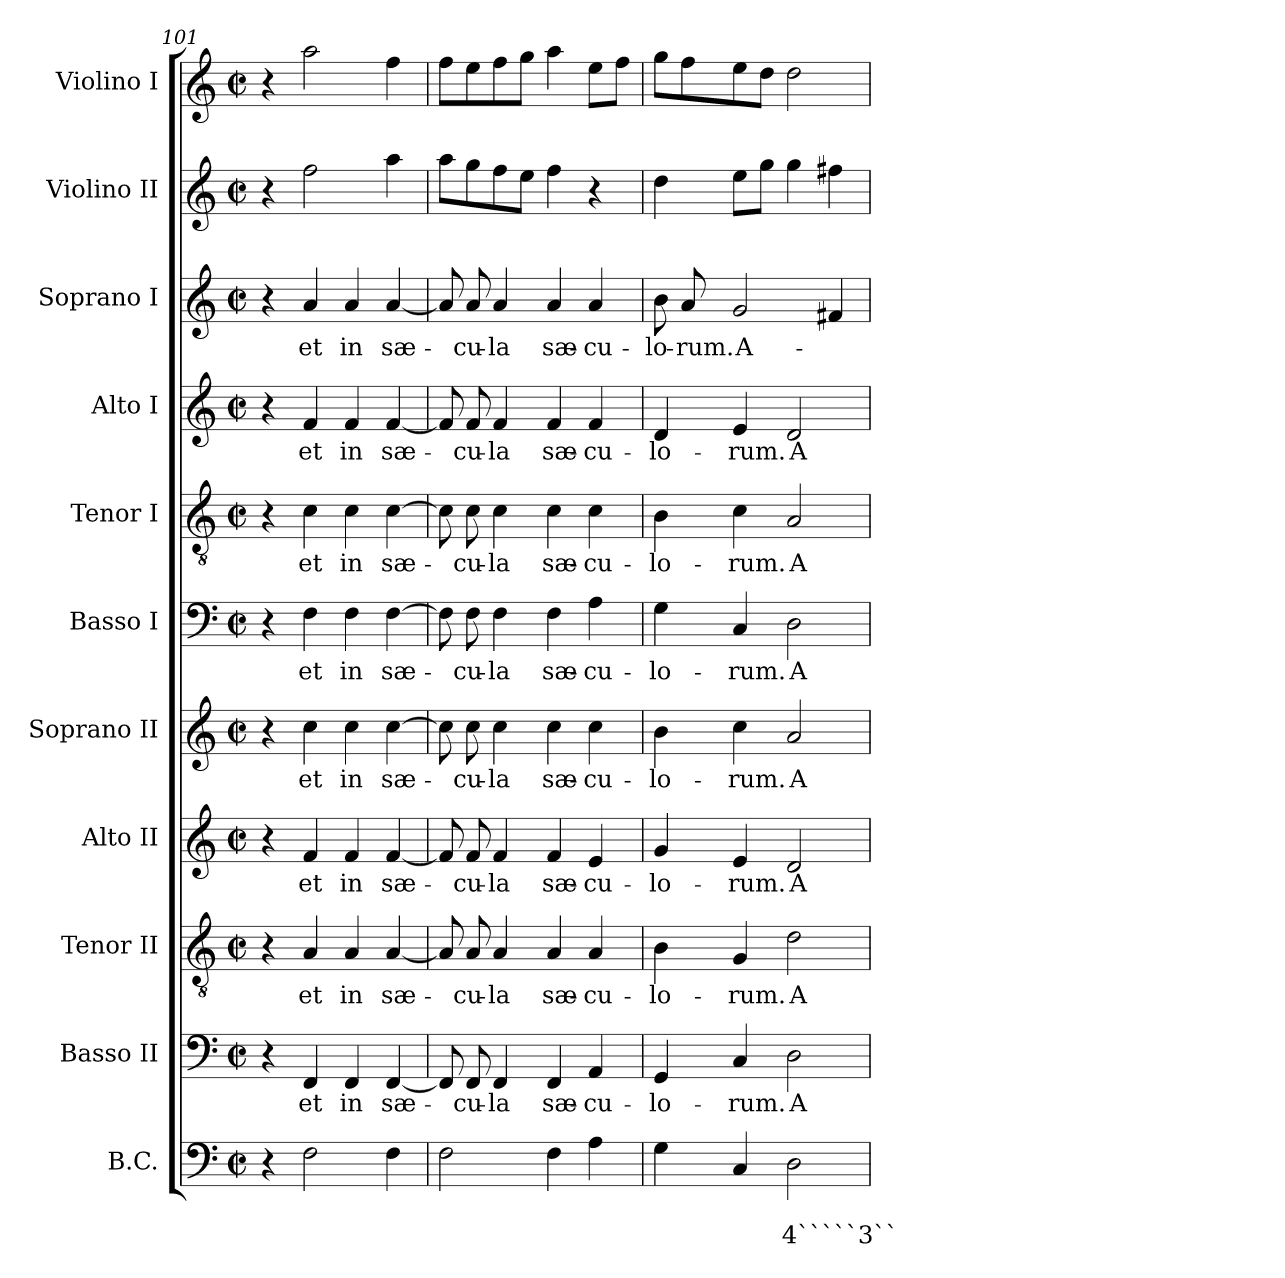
**kern	**text	**text	**kern	**text	**kern	**text	**kern	**text	**kern	**text	**kern	**text	**kern	**text	**kern	**text	**kern	**text	**kern	**kern
*part11	*part11	*part11	*part10	*part10	*part9	*part9	*part8	*part8	*part7	*part7	*part6	*part6	*part5	*part5	*part4	*part4	*part3	*part3	*part2	*part1
*staff11	*staff11	*staff11	*staff10	*staff10	*staff9	*staff9	*staff8	*staff8	*staff7	*staff7	*staff6	*staff6	*staff5	*staff5	*staff4	*staff4	*staff3	*staff3	*staff2	*staff1
*I"B.C.	*	*	*I"Basso II	*	*I"Tenor II	*	*I"Alto II	*	*I"Soprano II	*	*I"Basso I	*	*I"Tenor I	*	*I"Alto I	*	*I"Soprano I	*	*I"Violino II	*I"Violino I
*I'BC	*	*	*I'B 2	*	*I'T 2	*	*I'A 2	*	*I'S 2	*	*I'B 1	*	*I'T 1	*	*I'A 1	*	*I'S 1	*	*I'Vln. II	*I'Vln. I
*clefF4	*	*	*clefF4	*	*clefGv2	*	*clefG2	*	*clefG2	*	*clefF4	*	*clefGv2	*	*clefG2	*	*clefG2	*	*clefG2	*clefG2
*k[]	*	*	*k[]	*	*k[]	*	*k[]	*	*k[]	*	*k[]	*	*k[]	*	*k[]	*	*k[]	*	*k[]	*k[]
*C:	*	*	*C:	*	*C:	*	*C:	*	*C:	*	*C:	*	*C:	*	*C:	*	*C:	*	*C:	*C:
*M2/2	*	*	*M2/2	*	*M2/2	*	*M2/2	*	*M2/2	*	*M2/2	*	*M2/2	*	*M2/2	*	*M2/2	*	*M2/2	*M2/2
*met(c|)	*	*	*met(c|)	*	*met(c|)	*	*met(c|)	*	*met(c|)	*	*met(c|)	*	*met(c|)	*	*met(c|)	*	*met(c|)	*	*met(c|)	*met(c|)
=101	=101	=101	=101	=101	=101	=101	=101	=101	=101	=101	=101	=101	=101	=101	=101	=101	=101	=101	=101	=101
4r	.	.	4r	.	4r	.	4r	.	4r	.	4r	.	4r	.	4r	.	4r	.	4r	4r
!	!	!	!	!LO:LY:b	!	!	!	!	!	!	!	!	!	!	!	!	!	!	!	!
!	!	!	!	!	!	!LO:LY:b	!	!	!	!	!	!	!	!	!	!	!	!	!	!
!	!	!	!	!	!	!	!	!LO:LY:b	!	!	!	!	!	!	!	!	!	!	!	!
!	!	!	!	!	!	!	!	!	!	!LO:LY:b	!	!	!	!	!	!	!	!	!	!
!	!	!	!	!	!	!	!	!	!	!	!	!LO:LY:b	!	!	!	!	!	!	!	!
!	!	!	!	!	!	!	!	!	!	!	!	!	!	!LO:LY:b	!	!	!	!	!	!
!	!	!	!	!	!	!	!	!	!	!	!	!	!	!	!	!LO:LY:b	!	!	!	!
!	!	!	!	!	!	!	!	!	!	!	!	!	!	!	!	!	!	!LO:LY:b	!	!
2F\	.	.	4FF/	et	4A/	et	4f/	et	4cc\	et	4F\	et	4c\	et	4f/	et	4a/	et	2ff\	2aa\
!	!	!	!	!LO:LY:b	!	!	!	!	!	!	!	!	!	!	!	!	!	!	!	!
!	!	!	!	!	!	!LO:LY:b	!	!	!	!	!	!	!	!	!	!	!	!	!	!
!	!	!	!	!	!	!	!	!LO:LY:b	!	!	!	!	!	!	!	!	!	!	!	!
!	!	!	!	!	!	!	!	!	!	!LO:LY:b	!	!	!	!	!	!	!	!	!	!
!	!	!	!	!	!	!	!	!	!	!	!	!LO:LY:b	!	!	!	!	!	!	!	!
!	!	!	!	!	!	!	!	!	!	!	!	!	!	!LO:LY:b	!	!	!	!	!	!
!	!	!	!	!	!	!	!	!	!	!	!	!	!	!	!	!LO:LY:b	!	!	!	!
!	!	!	!	!	!	!	!	!	!	!	!	!	!	!	!	!	!	!LO:LY:b	!	!
.	.	.	4FF/	in	4A/	in	4f/	in	4cc\	in	4F\	in	4c\	in	4f/	in	4a/	in	.	.
!	!	!	!	!LO:LY:b	!	!	!	!	!	!	!	!	!	!	!	!	!	!	!	!
!	!	!	!	!	!	!LO:LY:b	!	!	!	!	!	!	!	!	!	!	!	!	!	!
!	!	!	!	!	!	!	!	!LO:LY:b	!	!	!	!	!	!	!	!	!	!	!	!
!	!	!	!	!	!	!	!	!	!	!LO:LY:b	!	!	!	!	!	!	!	!	!	!
!	!	!	!	!	!	!	!	!	!	!	!	!LO:LY:b	!	!	!	!	!	!	!	!
!	!	!	!	!	!	!	!	!	!	!	!	!	!	!LO:LY:b	!	!	!	!	!	!
!	!	!	!	!	!	!	!	!	!	!	!	!	!	!	!	!LO:LY:b	!	!	!	!
!	!	!	!	!	!	!	!	!	!	!	!	!	!	!	!	!	!	!LO:LY:b	!	!
4F\	.	.	[4FF/	sæ-	[4A/	sæ-	[4f/	sæ-	[4cc\	sæ-	[4F\	sæ-	[4c\	sæ-	[4f/	sæ-	[4a/	sæ-	4aa\	4ff\
!!LO:PB:g=z
=102	=102	=102	=102	=102	=102	=102	=102	=102	=102	=102	=102	=102	=102	=102	=102	=102	=102	=102	=102	=102
2F\	.	.	8FF/]	.	8A/]	.	8f/]	.	8cc\]	.	8F\]	.	8c\]	.	8f/]	.	8a/]	.	8aa\L	8ff\L
!	!	!	!	!LO:LY:b	!	!	!	!	!	!	!	!	!	!	!	!	!	!	!	!
!	!	!	!	!	!	!LO:LY:b	!	!	!	!	!	!	!	!	!	!	!	!	!	!
!	!	!	!	!	!	!	!	!LO:LY:b	!	!	!	!	!	!	!	!	!	!	!	!
!	!	!	!	!	!	!	!	!	!	!LO:LY:b	!	!	!	!	!	!	!	!	!	!
!	!	!	!	!	!	!	!	!	!	!	!	!LO:LY:b	!	!	!	!	!	!	!	!
!	!	!	!	!	!	!	!	!	!	!	!	!	!	!LO:LY:b	!	!	!	!	!	!
!	!	!	!	!	!	!	!	!	!	!	!	!	!	!	!	!LO:LY:b	!	!	!	!
!	!	!	!	!	!	!	!	!	!	!	!	!	!	!	!	!	!	!LO:LY:b	!	!
.	.	.	8FF/	-cu-	8A/	-cu-	8f/	-cu-	8cc\	-cu-	8F\	-cu-	8c\	-cu-	8f/	-cu-	8a/	-cu-	8gg\	8ee\
!	!	!	!	!LO:LY:b	!	!	!	!	!	!	!	!	!	!	!	!	!	!	!	!
!	!	!	!	!	!	!LO:LY:b	!	!	!	!	!	!	!	!	!	!	!	!	!	!
!	!	!	!	!	!	!	!	!LO:LY:b	!	!	!	!	!	!	!	!	!	!	!	!
!	!	!	!	!	!	!	!	!	!	!LO:LY:b	!	!	!	!	!	!	!	!	!	!
!	!	!	!	!	!	!	!	!	!	!	!	!LO:LY:b	!	!	!	!	!	!	!	!
!	!	!	!	!	!	!	!	!	!	!	!	!	!	!LO:LY:b	!	!	!	!	!	!
!	!	!	!	!	!	!	!	!	!	!	!	!	!	!	!	!LO:LY:b	!	!	!	!
!	!	!	!	!	!	!	!	!	!	!	!	!	!	!	!	!	!	!LO:LY:b	!	!
.	.	.	4FF/	-la	4A/	-la	4f/	-la	4cc\	-la	4F\	-la	4c\	-la	4f/	-la	4a/	-la	8ff\	8ff\
.	.	.	.	.	.	.	.	.	.	.	.	.	.	.	.	.	.	.	8ee\J	8gg\J
!	!	!	!	!LO:LY:b	!	!	!	!	!	!	!	!	!	!	!	!	!	!	!	!
!	!	!	!	!	!	!LO:LY:b	!	!	!	!	!	!	!	!	!	!	!	!	!	!
!	!	!	!	!	!	!	!	!LO:LY:b	!	!	!	!	!	!	!	!	!	!	!	!
!	!	!	!	!	!	!	!	!	!	!LO:LY:b	!	!	!	!	!	!	!	!	!	!
!	!	!	!	!	!	!	!	!	!	!	!	!LO:LY:b	!	!	!	!	!	!	!	!
!	!	!	!	!	!	!	!	!	!	!	!	!	!	!LO:LY:b	!	!	!	!	!	!
!	!	!	!	!	!	!	!	!	!	!	!	!	!	!	!	!LO:LY:b	!	!	!	!
!	!	!	!	!	!	!	!	!	!	!	!	!	!	!	!	!	!	!LO:LY:b	!	!
4F\	.	.	4FF/	sæ-	4A/	sæ-	4f/	sæ-	4cc\	sæ-	4F\	sæ-	4c\	sæ-	4f/	sæ-	4a/	sæ-	4ff\	4aa\
!	!	!	!	!LO:LY:b	!	!	!	!	!	!	!	!	!	!	!	!	!	!	!	!
!	!	!	!	!	!	!LO:LY:b	!	!	!	!	!	!	!	!	!	!	!	!	!	!
!	!	!	!	!	!	!	!	!LO:LY:b	!	!	!	!	!	!	!	!	!	!	!	!
!	!	!	!	!	!	!	!	!	!	!LO:LY:b	!	!	!	!	!	!	!	!	!	!
!	!	!	!	!	!	!	!	!	!	!	!	!LO:LY:b	!	!	!	!	!	!	!	!
!	!	!	!	!	!	!	!	!	!	!	!	!	!	!LO:LY:b	!	!	!	!	!	!
!	!	!	!	!	!	!	!	!	!	!	!	!	!	!	!	!LO:LY:b	!	!	!	!
!	!	!	!	!	!	!	!	!	!	!	!	!	!	!	!	!	!	!LO:LY:b	!	!
4A\	.	.	4AA/	-cu-	4A/	-cu-	4e/	-cu-	4cc\	-cu-	4A\	-cu-	4c\	-cu-	4f/	-cu-	4a/	-cu-	4r	8ee\L
.	.	.	.	.	.	.	.	.	.	.	.	.	.	.	.	.	.	.	.	8ff\J
=103	=103	=103	=103	=103	=103	=103	=103	=103	=103	=103	=103	=103	=103	=103	=103	=103	=103	=103	=103	=103
!	!	!	!	!LO:LY:b	!	!	!	!	!	!	!	!	!	!	!	!	!	!	!	!
!	!	!	!	!	!	!LO:LY:b	!	!	!	!	!	!	!	!	!	!	!	!	!	!
!	!	!	!	!	!	!	!	!LO:LY:b	!	!	!	!	!	!	!	!	!	!	!	!
!	!	!	!	!	!	!	!	!	!	!LO:LY:b	!	!	!	!	!	!	!	!	!	!
!	!	!	!	!	!	!	!	!	!	!	!	!LO:LY:b	!	!	!	!	!	!	!	!
!	!	!	!	!	!	!	!	!	!	!	!	!	!	!LO:LY:b	!	!	!	!	!	!
!	!	!	!	!	!	!	!	!	!	!	!	!	!	!	!	!LO:LY:b	!	!	!	!
!	!	!	!	!	!	!	!	!	!	!	!	!	!	!	!	!	!	!LO:LY:b	!	!
4G\	.	.	4GG/	-lo-	4B\	-lo-	4g/	-lo-	4b\	-lo-	4G\	-lo-	4B\	-lo-	4d/	-lo-	8b\	-lo-	4dd\	8gg\L
!	!	!	!	!	!	!	!	!	!	!	!	!	!	!	!	!	!	!LO:LY:b	!	!
.	.	.	.	.	.	.	.	.	.	.	.	.	.	.	.	.	8a/	-rum.	.	8ff\
!	!	!	!	!LO:LY:b	!	!	!	!	!	!	!	!	!	!	!	!	!	!	!	!
!	!	!	!	!	!	!LO:LY:b	!	!	!	!	!	!	!	!	!	!	!	!	!	!
!	!	!	!	!	!	!	!	!LO:LY:b	!	!	!	!	!	!	!	!	!	!	!	!
!	!	!	!	!	!	!	!	!	!	!LO:LY:b	!	!	!	!	!	!	!	!	!	!
!	!	!	!	!	!	!	!	!	!	!	!	!LO:LY:b	!	!	!	!	!	!	!	!
!	!	!	!	!	!	!	!	!	!	!	!	!	!	!LO:LY:b	!	!	!	!	!	!
!	!	!	!	!	!	!	!	!	!	!	!	!	!	!	!	!LO:LY:b	!	!	!	!
!	!	!	!	!	!	!	!	!	!	!	!	!	!	!	!	!	!	!LO:LY:b	!	!
4C/	.	.	4C/	-rum.	4G/	-rum.	4e/	-rum.	4cc\	-rum.	4C/	-rum.	4c\	-rum.	4e/	-rum.	2g/	A-	8ee\L	8ee\
.	.	.	.	.	.	.	.	.	.	.	.	.	.	.	.	.	.	.	8gg\J	8dd\J
!	!	!LO:LY:b	!	!	!	!	!	!	!	!	!	!	!	!	!	!	!	!	!	!
!	!	!	!	!LO:LY:b	!	!	!	!	!	!	!	!	!	!	!	!	!	!	!	!
!	!	!	!	!	!	!LO:LY:b	!	!	!	!	!	!	!	!	!	!	!	!	!	!
!	!	!	!	!	!	!	!	!LO:LY:b	!	!	!	!	!	!	!	!	!	!	!	!
!	!	!	!	!	!	!	!	!	!	!LO:LY:b	!	!	!	!	!	!	!	!	!	!
!	!	!	!	!	!	!	!	!	!	!	!	!LO:LY:b	!	!	!	!	!	!	!	!
!	!	!	!	!	!	!	!	!	!	!	!	!	!	!LO:LY:b	!	!	!	!	!	!
!	!	!	!	!	!	!	!	!	!	!	!	!	!	!	!	!LO:LY:b	!	!	!	!
2D\	.	4`````3``	2D\	A-	2d\	A-	2d/	A-	2a/	A-	2D\	A-	2A/	A-	2d/	A-	.	.	4gg\	2dd\
.	.	.	.	.	.	.	.	.	.	.	.	.	.	.	.	.	4f#X/	.	4ff#X\	.
=	=	=	=	=	=	=	=	=	=	=	=	=	=	=	=	=	=	=	=	=
*-	*-	*-	*-	*-	*-	*-	*-	*-	*-	*-	*-	*-	*-	*-	*-	*-	*-	*-	*-	*-
